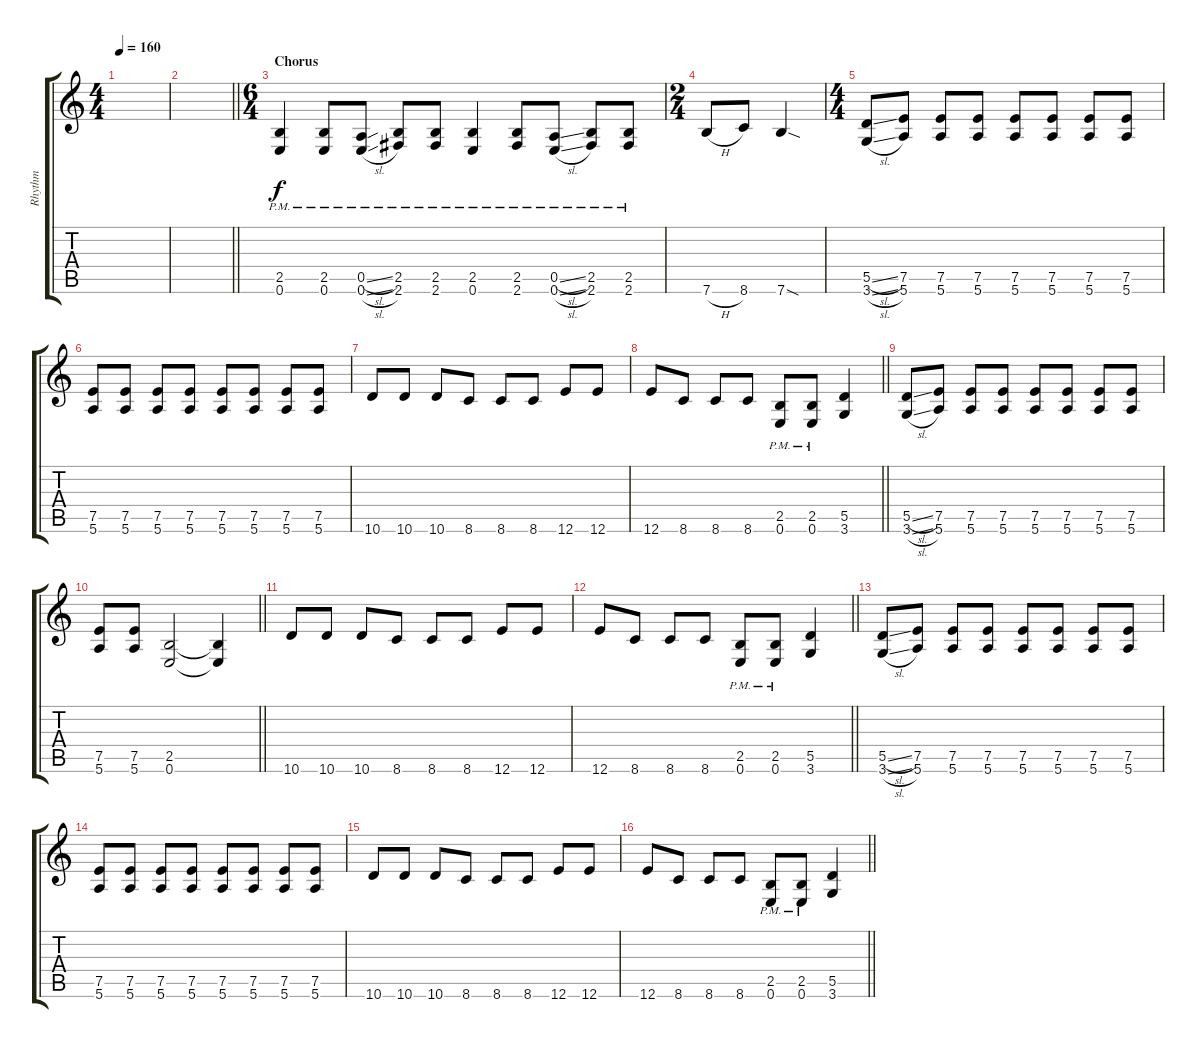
\track ("Rhythm" "Rhythm") {instrument distortionguitar}
\staff {score tabs}
\tuning (E4 B3 G3 D3 A2 E2) {hide}
\ts (4 4)
\tempo 160
\clef g2
\ks c
|
\barLineRight lightlight
|
\ts (6 4)
\section ("" "Chorus")
(2.5{pm} 0.6{pm}).4 (2.5{pm} 0.6{pm}).8 (0.5{sl pm} 0.6{sl pm}).8 (2.5{pm} 2.6{pm}).8 (2.5{pm} 2.6{pm}).8 (2.5{pm} 0.6{pm}).4 (2.5{pm} 2.6{pm}).8 (0.5{sl pm} 0.6{sl pm}).8 (2.5{pm} 2.6{pm}).8 (2.5{pm} 2.6{pm}).8 |
\ts (2 4)
7.6{h}.8 8.6.8 7.6{sod}.4 |
\ts (4 4)
(5.5{sl} 3.6{sl}).8 (7.5 5.6).8 (7.5 5.6).8 (7.5 5.6).8 (7.5 5.6).8 (7.5 5.6).8 (7.5 5.6).8 (7.5 5.6).8 |
(7.5 5.6).8 (7.5 5.6).8 (7.5 5.6).8 (7.5 5.6).8 (7.5 5.6).8 (7.5 5.6).8 (7.5 5.6).8 (7.5 5.6).8 |
10.6.8 10.6.8 10.6.8 8.6.8 8.6.8 8.6.8 12.6.8 12.6.8 |
\barLineRight lightlight
12.6.8 8.6.8 8.6.8 8.6.8 (2.5{pm} 0.6{pm}).8 (2.5{pm} 0.6{pm}).8 (5.5 3.6).4 |
(5.5{sl} 3.6{sl}).8 (7.5 5.6).8 (7.5 5.6).8 (7.5 5.6).8 (7.5 5.6).8 (7.5 5.6).8 (7.5 5.6).8 (7.5 5.6).8 |
\barLineRight lightlight
(7.5 5.6).8 (7.5 5.6).8 (2.5 0.6).2 (2.5{t} 0.6{t}).4 |
10.6.8 10.6.8 10.6.8 8.6.8 8.6.8 8.6.8 12.6.8 12.6.8 |
\barLineRight lightlight
12.6.8 8.6.8 8.6.8 8.6.8 (2.5{pm} 0.6{pm}).8 (2.5{pm} 0.6{pm}).8 (5.5 3.6).4 |
(5.5{sl} 3.6{sl}).8 (7.5 5.6).8 (7.5 5.6).8 (7.5 5.6).8 (7.5 5.6).8 (7.5 5.6).8 (7.5 5.6).8 (7.5 5.6).8 |
(7.5 5.6).8 (7.5 5.6).8 (7.5 5.6).8 (7.5 5.6).8 (7.5 5.6).8 (7.5 5.6).8 (7.5 5.6).8 (7.5 5.6).8 |
10.6.8 10.6.8 10.6.8 8.6.8 8.6.8 8.6.8 12.6.8 12.6.8 |
\barLineRight lightlight
12.6.8 8.6.8 8.6.8 8.6.8 (2.5{pm} 0.6{pm}).8 (2.5{pm} 0.6{pm}).8 (5.5 3.6).4
